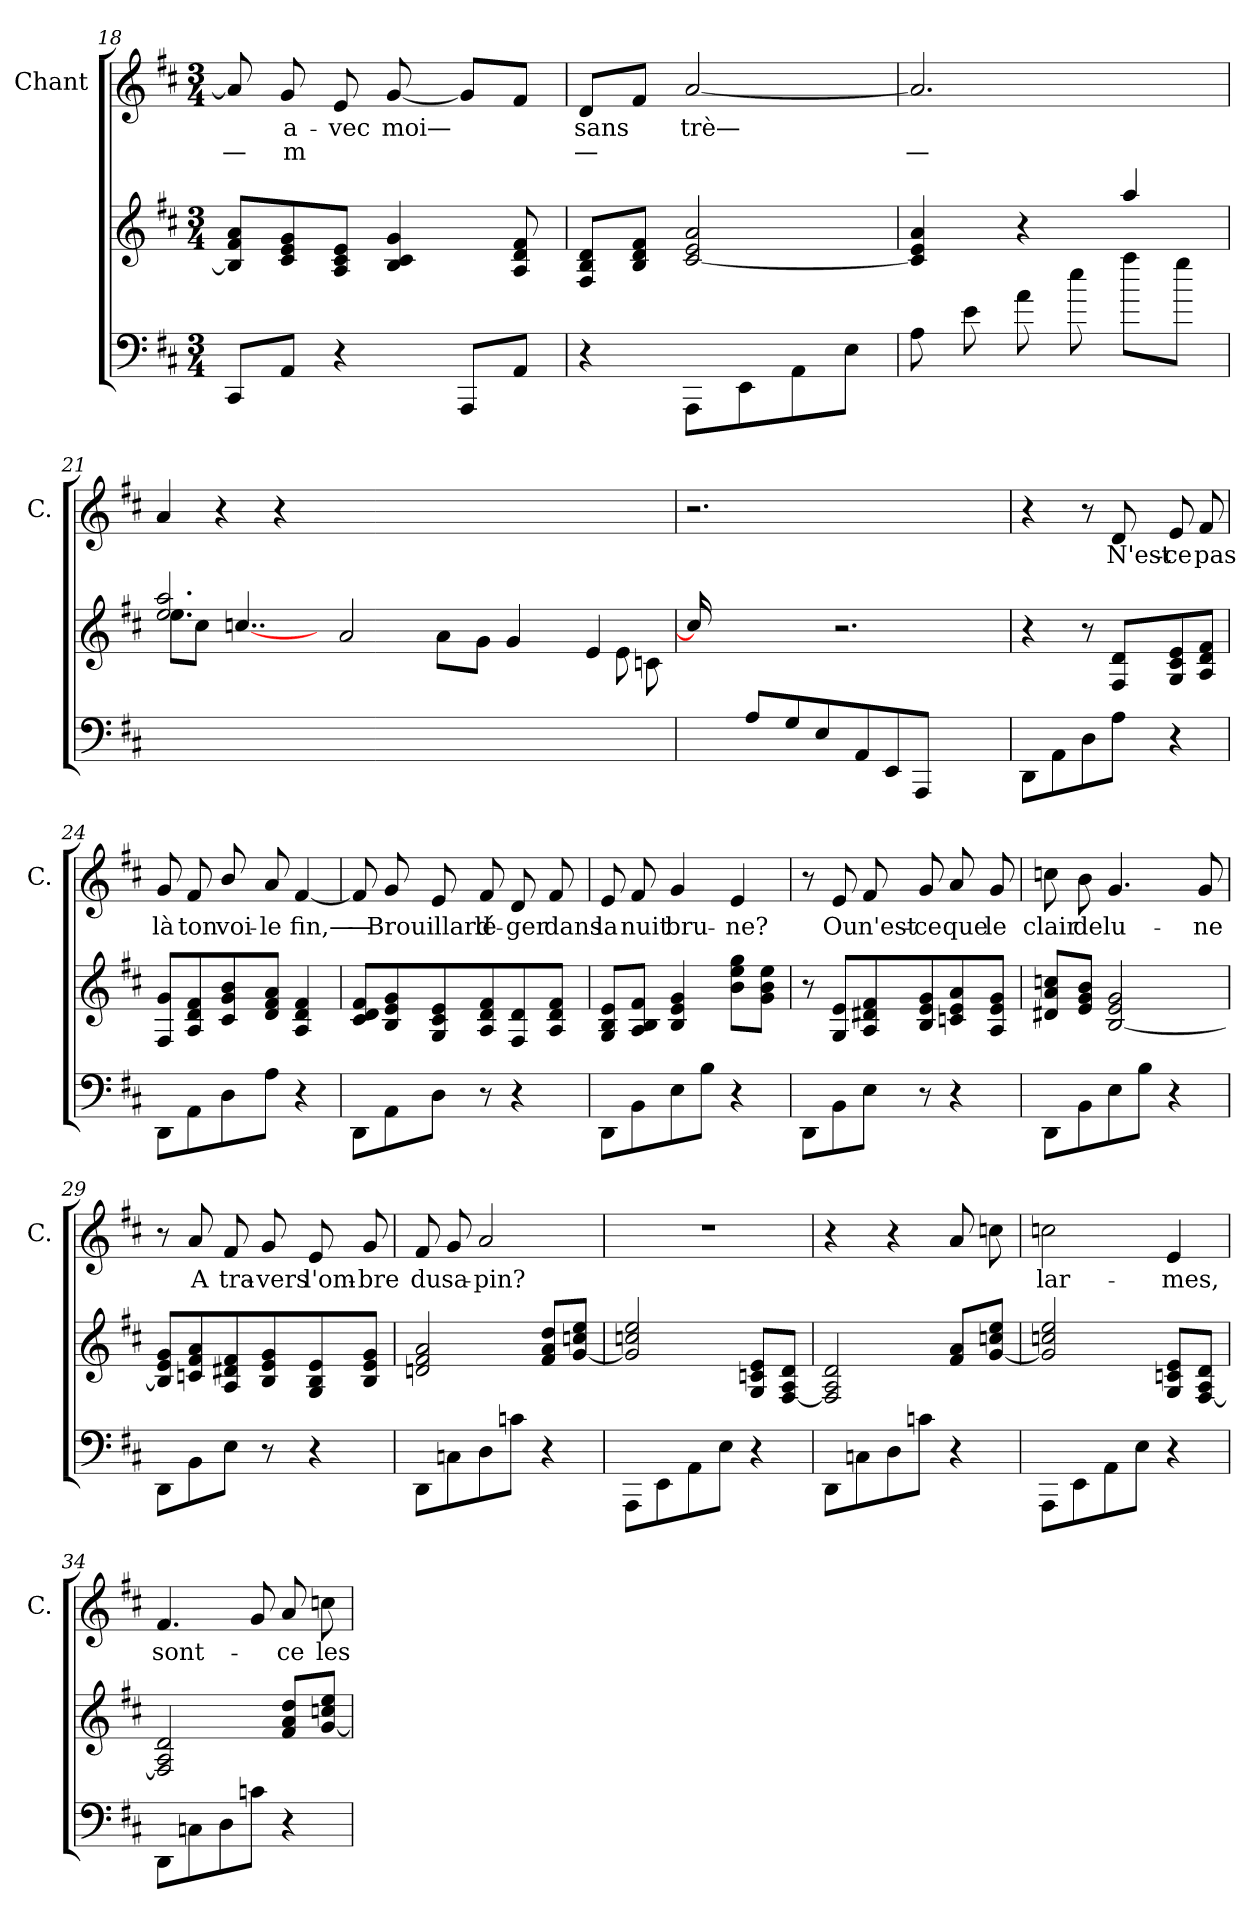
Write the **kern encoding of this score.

**kern	**kern	**kern	**text	**text
*part3	*part2	*part1	*part1	*part1
*staff3	*staff2	*staff1	*staff1	*staff1
*	*	*I"Chant	*	*
*	*	*I'C.	*	*
*clefF4	*clefG2	*clefG2	*	*
*k[f#c#]	*k[f#c#]	*k[f#c#]	*	*
*M3/4	*M3/4	*M3/4	*	*
=18	=18	=18	=18	=18
8CC#i/L	8aj/ 8f#j/ 8Bj]/L	8aj/]	.	—
8AAi/J	8gj/ 8ej/ 8c#j/	8gj/	a-	m
4r	8Aj/ 8c#j/ 8ej/J	8ej/	vec	.
.	4gj/ 4c#j/ 4Bj/	[8gj/	moi—	.
8AAAi/L	.	8gj/L]	.	.
8AAi/J	8f#j/ 8dj/ 8Aj/	8f#j/J	.	.
=19	=19	=19	=19	=19
4r	8dj/ 8Bj/ 8F#j/L	8dj/L	sans	—
.	8f#j/ 8dj/ 8Bj/J	8f#j/J	.	.
8AAAi\L	2aj/ 2ej/ [2c#j/	[2aj/	trè—	.
8EEi\	.	.	.	.
8AAi\	.	.	.	.
8Ei\J	.	.	.	.
=20	=20	=20	=20	=20
*^	*	*	*	*
8Ai\	2.ryy	4aj/ 4ej/ 4c#j]/	2.aj/]	.	—
8ei\	.	.	.	.	.
8ai\	.	4r	.	.	.
8eei\	.	.	.	.	.
8aai\L	.	4aaj/	.	.	.
8ggi\J	.	.	.	.	.
*v	*v	*	*	*	*
!!LO:LB:g=z
=21	=21	=21	=21	=21
*	*^	*	*	*
*	*	*^	*	*	*
*	*	*	*^	*	*	*
2ryy	2.aaj/ 2.eej/	8.eei\L	2ryy	2ryy	4aj/	.	.
.	.	8cc#i\J	.	.	.	.	.
.	.	.	.	.	4r	.	.
.	.	[4..ccZ/	.	.	.	.	.
4ryy	.	.	4ryy	4ryy	4r	.	.
4ryy	1ryy	16ryy	4ryy	4ryy	1ryy	.	.
.	.	2aZ/	.	.	.	.	.
4ryy	.	.	8.ryy	4ryy	.	.	.
.	.	.	16ryy	.	.	.	.
8ryy	.	.	8aZ\L	8ryy	.	.	.
.	.	4..ryy	.	.	.	.	.
2.ryy	.	.	8gZ\J	8.ryy	.	.	.
.	.	.	4gZ/	.	.	.	.
.	.	.	.	16ryy	.	.	.
.	.	.	.	16ryy	.	.	.
.	.	.	.	16ryy	.	.	.
.	4.ryy	4.ryy	4eV/	8ryy	4.ryy	.	.
.	.	.	.	8eN\	.	.	.
.	.	.	8cV\	8ryy	.	.	.
*	*v	*v	*v	*v	*	*	*
=22	=22	=22	=22	=22
4ryy	16ccZ/]	2.r	.	.
.	4ryy	.	.	.
8Ai/L	.	.	.	.
.	4ryy	.	.	.
8Gi/	.	.	.	.
8Ei/	.	.	.	.
.	2.r	.	.	.
8AAi/	.	.	.	.
8EEi/	.	2ryy	.	.
8AAAi/J	.	.	.	.
4ryy	.	.	.	.
16ryy	.	16ryy	.	.
=23	=23	=23	=23	=23
8DDi\L	4r	4r	.	.
8AAi\	.	.	.	.
8Di\	8r	8r	.	.
8Ai\J	8dj/ 8F#j/L	8dj/	N'est-	.
4r	8ej/ 8c#j/ 8Gj/	8ej/	ce	.
.	8f#j/ 8dj/ 8Aj/J	8f#j/	pas	.
=24	=24	=24	=24	=24
8DDi\L	8gj/ 8F#j/L	8gj/	là	.
8AAi\	8f#j/ 8dj/ 8Aj/	8f#j/	ton	.
8Di\	8bj/ 8gj/ 8c#j/	8bj/	voi-	.
8Ai\J	8dj/ 8f#j/ 8aj/J	8aj/	le	.
4r	4f#j/ 4dj/ 4Aj/	[4f#j/	fin,—	.
!!LO:LB:g=z
=25	=25	=25	=25	=25
8DDi\L	8f#j/ 8dj/ 8c#j/L	8f#j/]	—	.
8AAi\	8gj/ 8ej/ 8Bj/	8gj/	Brouillard	.
8Di\J	8ej/ 8c#j/ 8Gj/	8ej/	.	.
8r	8f#j/ 8dj/ 8Aj/	8f#j/	lé-	.
4r	8dj/ 8F#j/	8dj/	ger	.
.	8f#j/ 8dj/ 8Aj/J	8f#j/	dans	.
=26	=26	=26	=26	=26
8DDi\L	8Gj/ 8ej/ 8Bj/L	8ej/	la	.
8BBi\	8f#j/ 8Bj/ 8Aj/J	8f#j/	nuit	.
8Ei\	4gj/ 4ej/ 4Bj/	4gj/	bru-	.
8Bi\J	.	.	.	.
4r	8bj\ 8eej\ 8ggj\L	4ej/	ne?	.
.	8gj\ 8bj\ 8eej\J	.	.	.
=27	=27	=27	=27	=27
8DDi\L	8r	8r	.	.
8BBi\	8ej/ 8Gj/L	8ej/	Ou	.
8Ei\J	8f#j/ 8d#Xj/ 8Aj/	8f#j/	n'est-	.
8r	8gj/ 8ej/ 8Bj/	8gj/	ce	.
4r	8aj/ 8ej/ 8cnj/	8aj/	que	.
.	8gj/ 8ej/ 8Aj/J	8gj/	le	.
=28	=28	=28	=28	=28
8DDi\L	8ccnj/ 8aj/ 8d#Xj/L	8ccnj\	clair	.
8BBi\	8bj/ 8gj/ 8ej/J	8bj\	de	.
8Ei\	2gj/ 2ej/ [2Bj/	4.gj/	lu-	.
8Bi\J	.	.	.	.
4r	.	.	.	.
.	.	8gj/	ne	.
!!LO:LB:g=z
=29	=29	=29	=29	=29
8DDi\L	8gj/ 8ej/ 8Bj]/L	8r	.	.
8BBi\	8aj/ 8f#j/ 8cnj/	8aj/	A	.
8Ei\J	8f#j/ 8d#Xj/ 8Aj/	8f#j/	tra-	.
8r	8gj/ 8ej/ 8Bj/	8gj/	vers	.
4r	8ej/ 8Bj/ 8Gj/	8ej/	l'om-	.
.	8gj/ 8ej/ 8Bj/J	8gj/	bre	.
=30	=30	=30	=30	=30
8DDi\L	2aj/ 2f#j/ 2dnj/	8f#j/	du	.
8Cni\	.	8gj/	sa-	.
8Di\	.	2aj/	pin?	.
8cni\J	.	.	.	.
4r	8ddj/ 8aj/ 8f#j/L	.	.	.
.	8eej/ 8ccnj/ [8gj/J	.	.	.
=31	=31	=31	=31	=31
8AAAi\L	2eej/ 2ccj/ 2gj]/	2.r	.	.
8EEi\	.	.	.	.
8AAi\	.	.	.	.
8Ei\J	.	.	.	.
4r	8ej/ 8cnj/ 8Gj/L	.	.	.
.	8dj/ 8Aj/ [8F#j/J	.	.	.
=32	=32	=32	=32	=32
8DDi\L	2dj/ 2Aj/ 2F#j]/	4r	.	.
8Cni\	.	.	.	.
8Di\	.	4r	.	.
8cni\J	.	.	.	.
4r	8aj/ 8f#j/L	8aj/	.	.
.	8eej/ 8ccnj/ [8gj/J	8ccnj\	.	.
!!LO:PB:g=z
=33	=33	=33	=33	=33
8AAAi\L	2eej/ 2ccj/ 2gj]/	2ccnj\	lar-	.
8EEi\	.	.	.	.
8AAi\	.	.	.	.
8Ei\J	.	.	.	.
4r	8ej/ 8cnj/ 8Gj/L	4ej/	mes,	.
.	8dj/ 8Aj/ [8F#j/J	.	.	.
=34	=34	=34	=34	=34
8DDi\L	2dj/ 2Aj/ 2F#j]/	4.f#j/	sont-	.
8Cni\	.	.	.	.
8Di\	.	.	.	.
8cni\J	.	8gj/	.	.
4r	8f#j/ 8ddj/ 8aj/L	8aj/	ce	.
.	8eej/ 8ccnj/ [8gj/J	8ccnj\	les	.
=	=	=	=	=
*-	*-	*-	*-	*-
